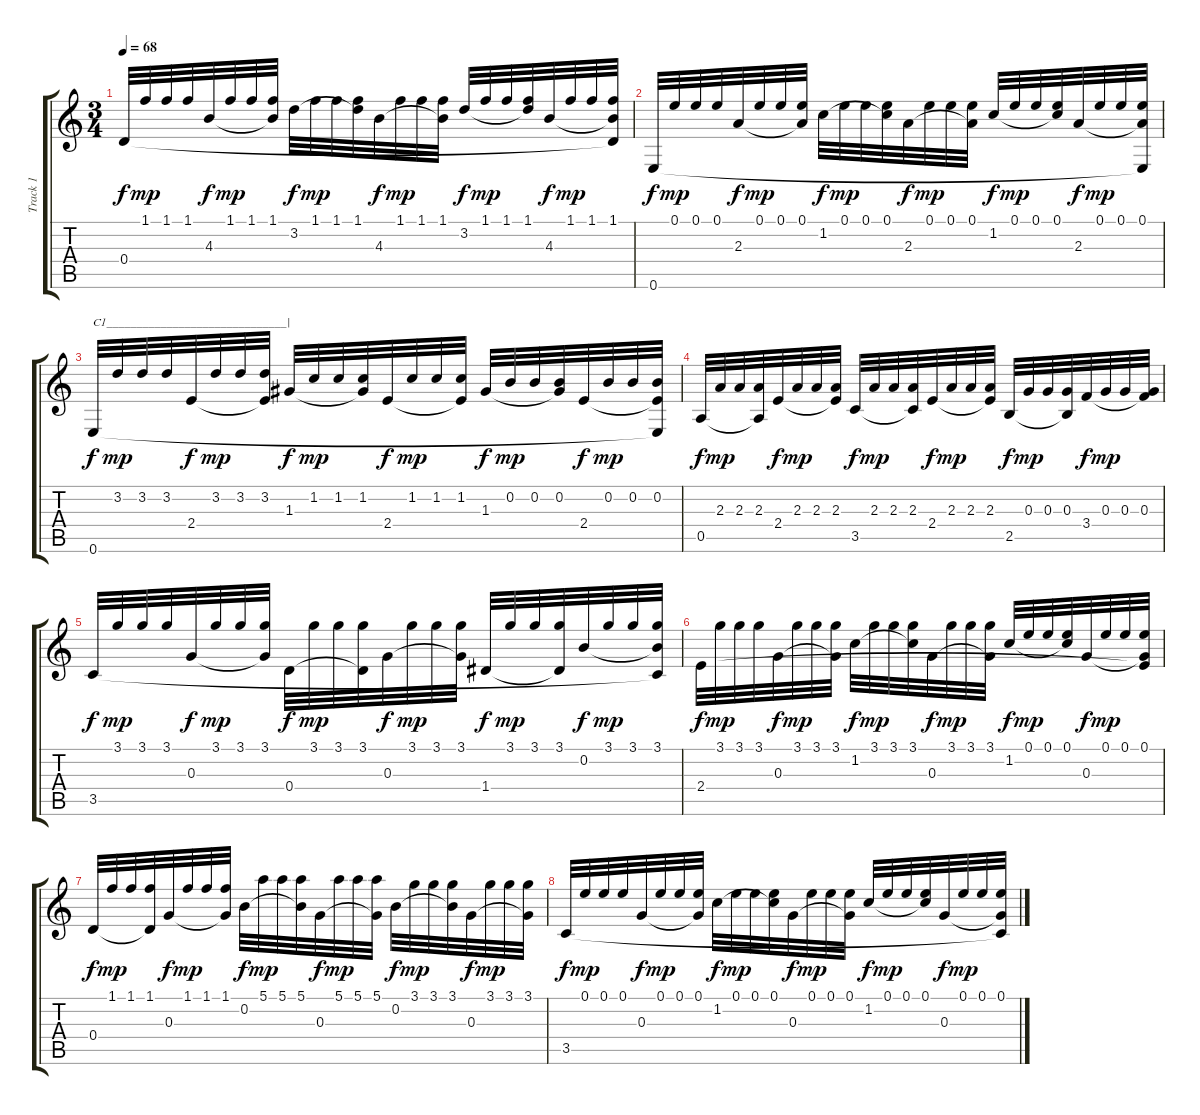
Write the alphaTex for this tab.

\track ("Track 1" "Track 1") {instrument acousticguitarnylon}
\staff {score tabs}
\tuning (E4 B3 G3 D3 A2 E2) {hide}
\ts (3 4)
\tempo 68
\clef g2
\ks c
0.4.32{dy f} 1.1.32{dy mp} 1.1.32 1.1.32 4.3.32{dy f} 1.1.32{dy mp} 1.1.32 (1.1 4.3{t}).32 3.2.32{dy f} 1.1.32{dy mp} 1.1.32 (1.1 3.2{t}).32 4.3.32{dy f} 1.1.32{dy mp} 1.1.32 (1.1 4.3{t}).32 3.2.32{dy f} 1.1.32{dy mp} 1.1.32 (1.1 3.2{t}).32 4.3.32{dy f} 1.1.32{dy mp} 1.1.32 (1.1 4.3{t} 0.4{t}).32 |
0.6.32{dy f} 0.1.32{dy mp} 0.1.32 0.1.32 2.3.32{dy f} 0.1.32{dy mp} 0.1.32 (0.1 2.3{t}).32 1.2.32{dy f} 0.1.32{dy mp} 0.1.32 (0.1 1.2{t}).32 2.3.32{dy f} 0.1.32{dy mp} 0.1.32 (0.1 2.3{t}).32 1.2.32{dy f} 0.1.32{dy mp} 0.1.32 (0.1 1.2{t}).32 2.3.32{dy f} 0.1.32{dy mp} 0.1.32 (0.1 2.3{t} 0.6{t}).32 |
0.6.32{txt "C1______________________________|" dy f} 3.2.32{dy mp} 3.2.32 3.2.32 2.4.32{dy f} 3.2.32{dy mp} 3.2.32 (3.2 2.4{t}).32 1.3.32{dy f} 1.2.32{dy mp} 1.2.32 (1.2 1.3{t}).32 2.4.32{dy f} 1.2.32{dy mp} 1.2.32 (1.2 2.4{t}).32 1.3.32{dy f} 0.2.32{dy mp} 0.2.32 (0.2 1.3{t}).32 2.4.32{dy f} 0.2.32{dy mp} 0.2.32 (0.2 2.4{t} 0.6{t}).32 |
0.5.32{dy f} 2.3.32{dy mp} 2.3.32 (2.3 0.5{t}).32 2.4.32{dy f} 2.3.32{dy mp} 2.3.32 (2.3 2.4{t}).32 3.5.32{dy f} 2.3.32{dy mp} 2.3.32 (2.3 3.5{t}).32 2.4.32{dy f} 2.3.32{dy mp} 2.3.32 (2.3 2.4{t}).32 2.5.32{dy f} 0.3.32{dy mp} 0.3.32 (0.3 2.5{t}).32 3.4.32{dy f} 0.3.32{dy mp} 0.3.32 (0.3 3.4{t}).32 |
3.5.32{dy f} 3.1.32{dy mp} 3.1.32 3.1.32 0.3.32{dy f} 3.1.32{dy mp} 3.1.32 (3.1 0.3{t}).32 0.4.32{dy f} 3.1.32{dy mp} 3.1.32 (3.1 0.4{t}).32 0.3.32{dy f} 3.1.32{dy mp} 3.1.32 (3.1 0.3{t}).32 1.4.32{dy f} 3.1.32{dy mp} 3.1.32 (3.1 1.4{t}).32 0.2.32{dy f} 3.1.32{dy mp} 3.1.32 (3.1 0.2{t} 3.5{t}).32 |
2.4.32{dy f} 3.1.32{dy mp} 3.1.32 3.1.32 0.3.32{dy f} 3.1.32{dy mp} 3.1.32 (3.1 0.3{t}).32 1.2.32{dy f} 3.1.32{dy mp} 3.1.32 (3.1 1.2{t}).32 0.3.32{dy f} 3.1.32{dy mp} 3.1.32 (3.1 0.3{t}).32 1.2.32{dy f} 0.1.32{dy mp} 0.1.32 (0.1 1.2{t}).32 0.3.32{dy f} 0.1.32{dy mp} 0.1.32 (0.1 0.3{t} 2.4{t}).32 |
0.4.32{dy f} 1.1.32{dy mp} 1.1.32 (1.1 0.4{t}).32 0.3.32{dy f} 1.1.32{dy mp} 1.1.32 (1.1 0.3{t}).32 0.2.32{dy f} 5.1.32{dy mp} 5.1.32 (5.1 0.2{t}).32 0.3.32{dy f} 5.1.32{dy mp} 5.1.32 (5.1 0.3{t}).32 0.2.32{dy f} 3.1.32{dy mp} 3.1.32 (3.1 0.2{t}).32 0.3.32{dy f} 3.1.32{dy mp} 3.1.32 (3.1 0.3{t}).32 |
3.5.32{dy f} 0.1.32{dy mp} 0.1.32 0.1.32 0.3.32{dy f} 0.1.32{dy mp} 0.1.32 (0.1 0.3{t}).32 1.2.32{dy f} 0.1.32{dy mp} 0.1.32 (0.1 1.2{t}).32 0.3.32{dy f} 0.1.32{dy mp} 0.1.32 (0.1 0.3{t}).32 1.2.32{dy f} 0.1.32{dy mp} 0.1.32 (0.1 1.2{t}).32 0.3.32{dy f} 0.1.32{dy mp} 0.1.32 (0.1 0.3{t} 3.5{t}).32
